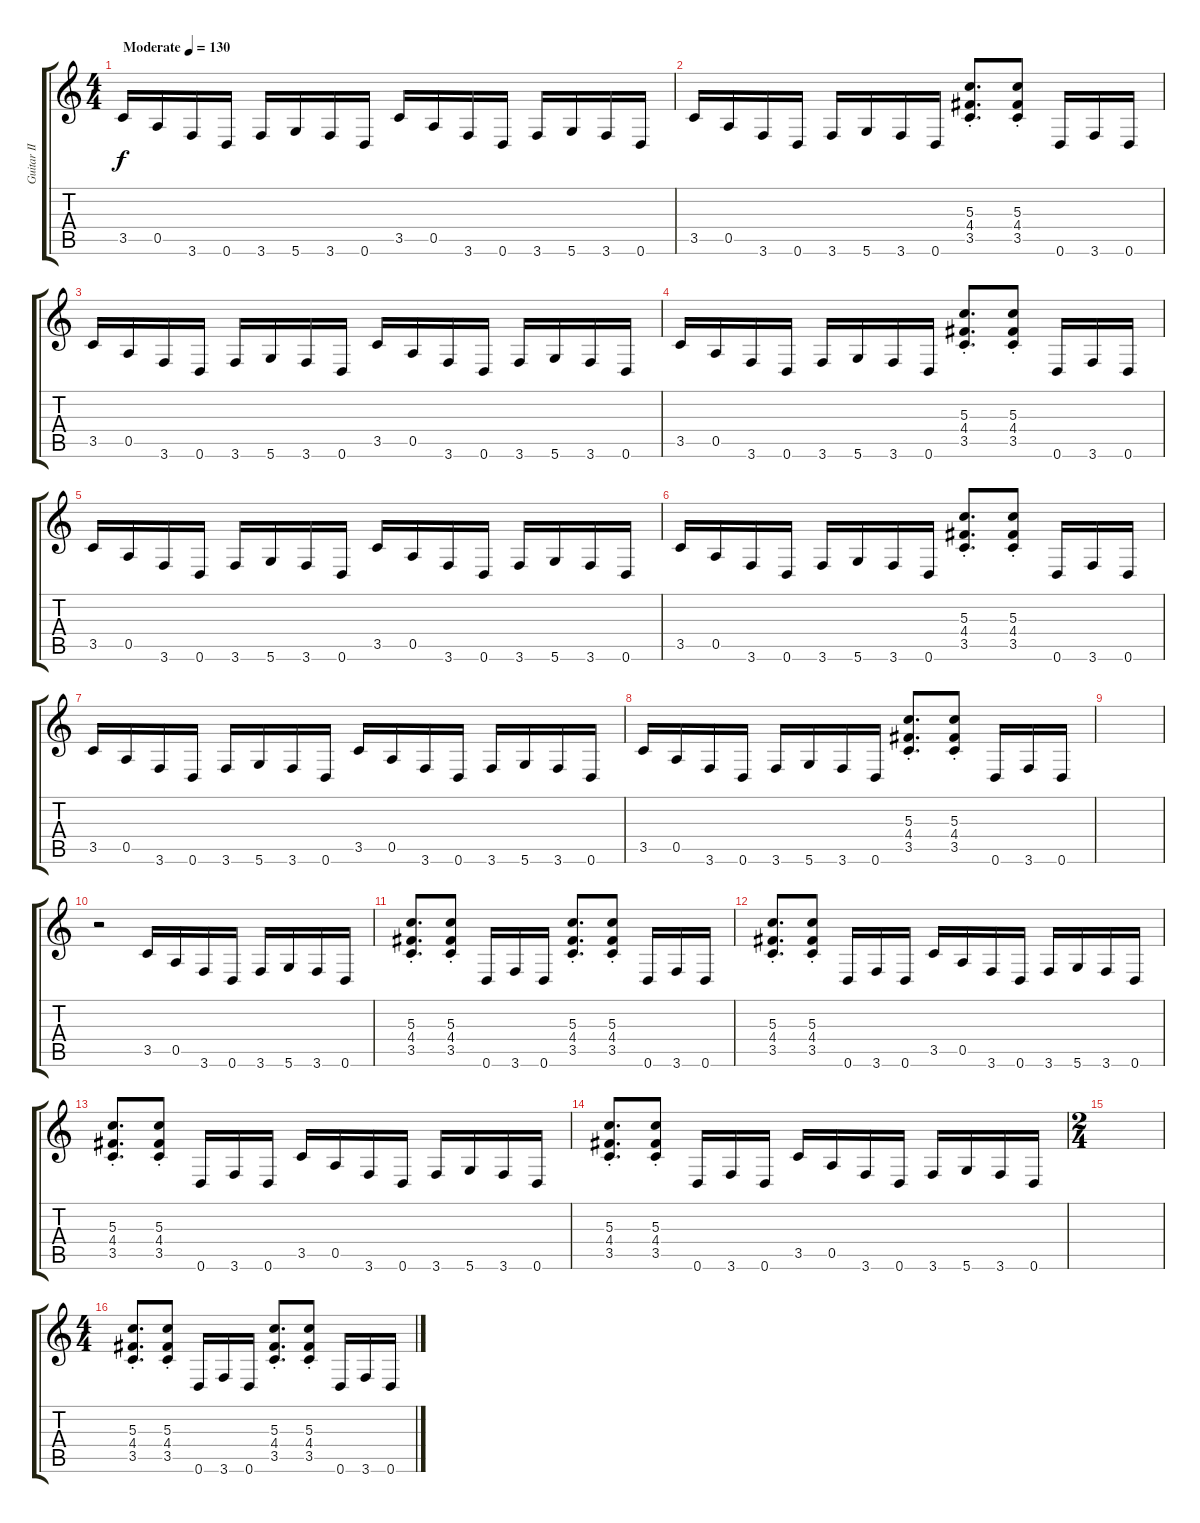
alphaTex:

\track ("Guitar II" "Guitar II") {instrument distortionguitar}
\staff {score tabs}
\tuning (E4 B3 G3 D3 A2 D2) {hide}
\ts (4 4)
\tempo (130 "Moderate")
\clef g2
\ks c
3.5.16{dy f instrument distortionguitar} 0.5.16 3.6.16 0.6.16 3.6.16 5.6.16 3.6.16 0.6.16 3.5.16 0.5.16 3.6.16 0.6.16 3.6.16 5.6.16 3.6.16 0.6.16 |
3.5.16 0.5.16 3.6.16 0.6.16 3.6.16 5.6.16 3.6.16 0.6.16 (5.3{st} 4.4{st} 3.5{st}).8{d} (5.3{st} 4.4{st} 3.5{st}).8 0.6.16 3.6.16 0.6.16 |
3.5.16 0.5.16 3.6.16 0.6.16 3.6.16 5.6.16 3.6.16 0.6.16 3.5.16 0.5.16 3.6.16 0.6.16 3.6.16 5.6.16 3.6.16 0.6.16 |
3.5.16 0.5.16 3.6.16 0.6.16 3.6.16 5.6.16 3.6.16 0.6.16 (5.3{st} 4.4{st} 3.5{st}).8{d} (5.3{st} 4.4{st} 3.5{st}).8 0.6.16 3.6.16 0.6.16 |
3.5.16 0.5.16 3.6.16 0.6.16 3.6.16 5.6.16 3.6.16 0.6.16 3.5.16 0.5.16 3.6.16 0.6.16 3.6.16 5.6.16 3.6.16 0.6.16 |
3.5.16 0.5.16 3.6.16 0.6.16 3.6.16 5.6.16 3.6.16 0.6.16 (5.3{st} 4.4{st} 3.5{st}).8{d} (5.3{st} 4.4{st} 3.5{st}).8 0.6.16 3.6.16 0.6.16 |
3.5.16 0.5.16 3.6.16 0.6.16 3.6.16 5.6.16 3.6.16 0.6.16 3.5.16 0.5.16 3.6.16 0.6.16 3.6.16 5.6.16 3.6.16 0.6.16 |
3.5.16 0.5.16 3.6.16 0.6.16 3.6.16 5.6.16 3.6.16 0.6.16 (5.3{st} 4.4{st} 3.5{st}).8{d} (5.3{st} 4.4{st} 3.5{st}).8 0.6.16 3.6.16 0.6.16 |
|
r.2 3.5.16 0.5.16 3.6.16 0.6.16 3.6.16 5.6.16 3.6.16 0.6.16 |
(5.3{st} 4.4{st} 3.5{st}).8{d} (5.3{st} 4.4{st} 3.5{st}).8 0.6.16 3.6.16 0.6.16 (5.3{st} 4.4{st} 3.5{st}).8{d} (5.3{st} 4.4{st} 3.5{st}).8 0.6.16 3.6.16 0.6.16 |
(5.3{st} 4.4{st} 3.5{st}).8{d} (5.3{st} 4.4{st} 3.5{st}).8 0.6.16 3.6.16 0.6.16 3.5.16 0.5.16 3.6.16 0.6.16 3.6.16 5.6.16 3.6.16 0.6.16 |
(5.3{st} 4.4{st} 3.5{st}).8{d} (5.3{st} 4.4{st} 3.5{st}).8 0.6.16 3.6.16 0.6.16 3.5.16 0.5.16 3.6.16 0.6.16 3.6.16 5.6.16 3.6.16 0.6.16 |
(5.3{st} 4.4{st} 3.5{st}).8{d} (5.3{st} 4.4{st} 3.5{st}).8 0.6.16 3.6.16 0.6.16 3.5.16 0.5.16 3.6.16 0.6.16 3.6.16 5.6.16 3.6.16 0.6.16 |
\ts (2 4)
|
\ts (4 4)
(5.3{st} 4.4{st} 3.5{st}).8{d} (5.3{st} 4.4{st} 3.5{st}).8 0.6.16 3.6.16 0.6.16 (5.3{st} 4.4{st} 3.5{st}).8{d} (5.3{st} 4.4{st} 3.5{st}).8 0.6.16 3.6.16 0.6.16
